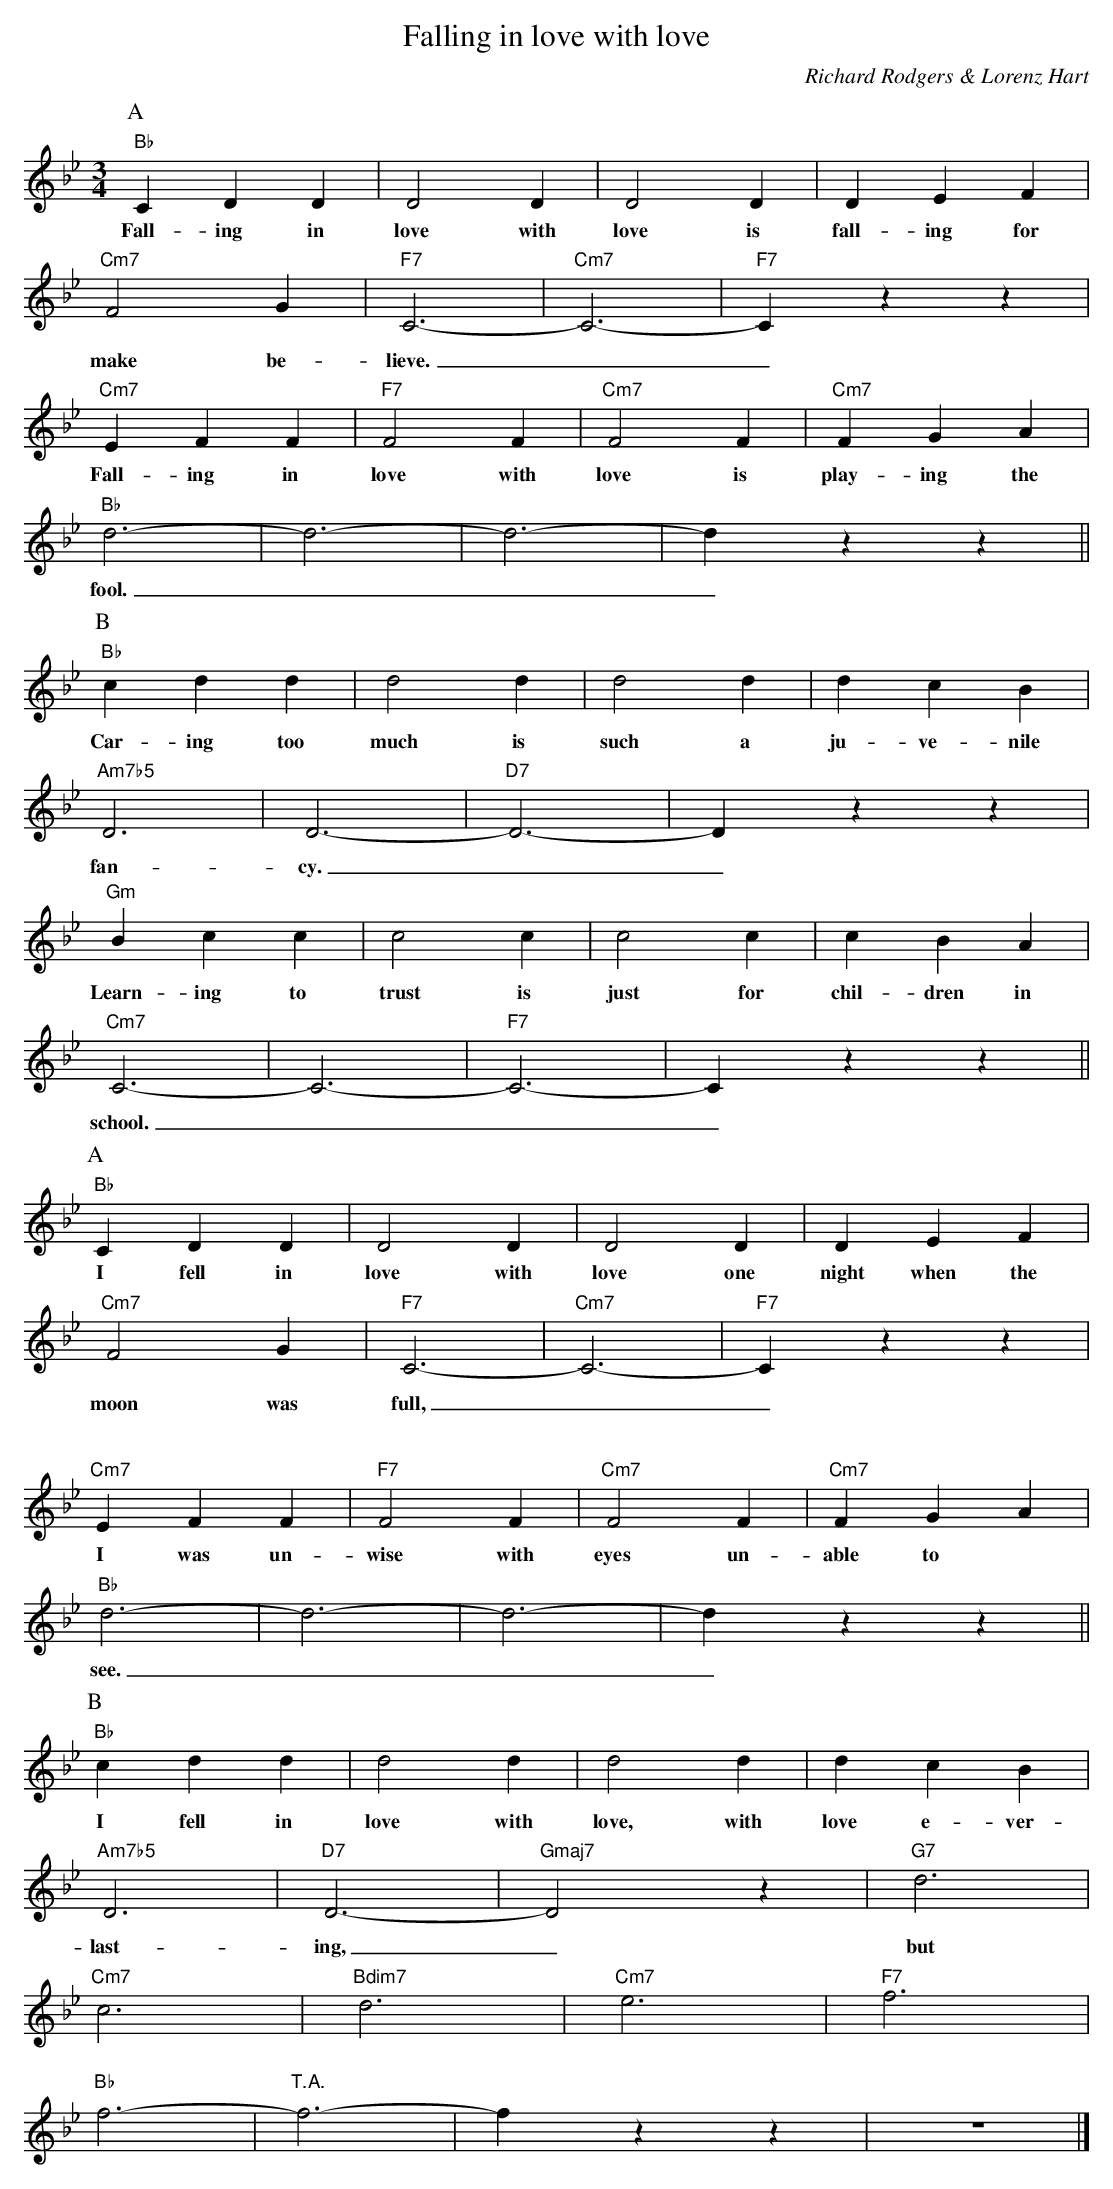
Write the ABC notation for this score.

X:1
T: Falling in love with love
C:Richard Rodgers & Lorenz Hart
M:3/4
L:1/4
K:Bb
P: A
"Bb"CDD | D2D | D2D | DEF |
w:Fall-ing in love with love is fall-ing for
"Cm7"F2G | "F7"C3- | "Cm7"C3- | "F7"Czz |
w:make be-lieve.__
"Cm7"EFF | "F7"F2F | "Cm7"F2F | "Cm7"FGA |
w:Fall-ing in love with love is play-ing the
"Bb"d3- | d3- | d3- | dzz ||
w:fool.___
P: B
"Bb"cdd | d2d | d2d | dcB |
w:Car-ing too much is such a ju-ve-nile
"Am7b5"D3 | D3- | "D7"D3- | Dzz |
w:fan-cy.__
"Gm"Bcc | c2c | c2c | cBA |
w:Learn-ing to trust is just for chil-dren in
"Cm7"C3- | C3- | "F7"C3- | Czz ||
w:school.___
P: A
"Bb"CDD | D2D | D2D | DEF |
w:I fell in love with love one night when the
"Cm7"F2G | "F7"C3- | "Cm7"C3- | "F7"Czz |
w:moon was full,__
"Cm7"EFF | "F7"F2F | "Cm7"F2F | "Cm7"FGA |
w:I was un-wise with eyes un-able to
"Bb"d3- | d3- | d3- | dzz ||
w:see.___
P: B
"Bb"cdd | d2d | d2d | dcB |
w:I fell in love with love,  with love e-ver-
"Am7b5"D3 | "D7"D3- | "Gmaj7"D2z | "G7"d3 |
w:last-ing,_ but
"Cm7"c3 | "Bdim7"d3 | "Cm7"e3 | "F7"f3 |
"Bb"f3- | "T.A."f3- | fzz | z3 |]
